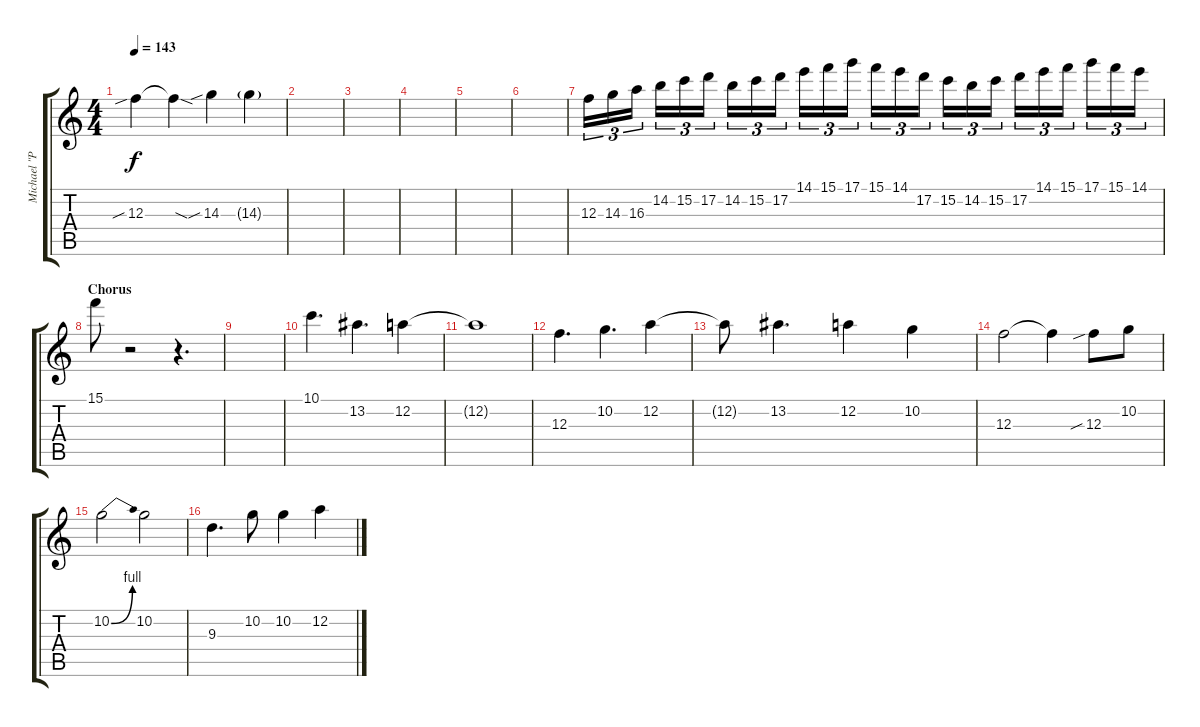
\track ("Michael \"Padge\" Paget (Right)" "Michael \"P") {instrument distortionguitar}
\staff {score tabs}
\tuning (D4 A3 F3 C3 G2 D2) {hide}
\ts (4 4)
\tempo 143
\clef g2
\ks c
12.3{sib}.4{dy f} 12.3{sod t}.4 14.3{sib}.4 14.3{g}.4 |
|
|
|
|
|
12.3.16{tu (3 2)} 14.3.16{tu (3 2)} 16.3.16{tu (3 2)} 14.2.16{tu (3 2)} 15.2.16{tu (3 2)} 17.2.16{tu (3 2)} 14.2.16{tu (3 2)} 15.2.16{tu (3 2)} 17.2.16{tu (3 2)} 14.1.16{tu (3 2)} 15.1.16{tu (3 2)} 17.1.16{tu (3 2)} 15.1.16{tu (3 2)} 14.1.16{tu (3 2)} 17.2.16{tu (3 2)} 15.2.16{tu (3 2)} 14.2.16{tu (3 2)} 15.2.16{tu (3 2)} 17.2.16{tu (3 2)} 14.1.16{tu (3 2)} 15.1.16{tu (3 2)} 17.1.16{tu (3 2)} 15.1.16{tu (3 2)} 14.1.16{tu (3 2)} |
\section ("" "Chorus")
15.1.8 r.2 r.4{d} |
|
10.1.4{d} 13.2.4{d} 12.2.4 |
12.2{t}.1 |
12.3.4{d} 10.2.4{d} 12.2.4 |
12.2{t}.8 13.2.4{d} 12.2.4 10.2.4 |
12.3.2 12.3{t}.4 12.3{sib}.8 10.2.8 |
10.2{be (bend 0 0 60 4)}.2 10.2.2 |
9.3.4{d} 10.2.8 10.2.4 12.2.4
